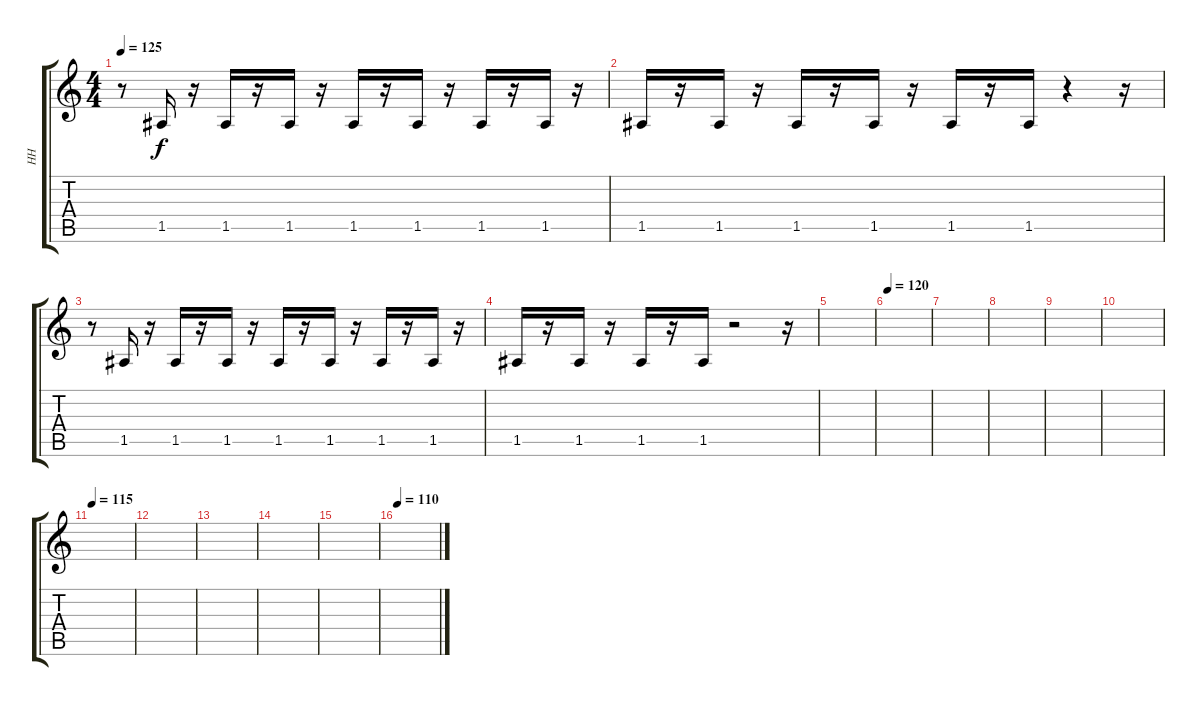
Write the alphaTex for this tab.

\track ("HH" "HH") {instrument acousticguitarsteel}
\staff {score tabs}
\tuning (E4 B3 G3 D3 A2 E2) {hide}
\ts (4 4)
\tempo 125
\clef g2
\ks c
r.8{dy f} 1.5.16 r.16 1.5.16 r.16 1.5.16 r.16 1.5.16 r.16 1.5.16 r.16 1.5.16 r.16 1.5.16 r.16 |
1.5.16 r.16 1.5.16 r.16 1.5.16 r.16 1.5.16 r.16 1.5.16 r.16 1.5.16 r.4 r.16 |
r.8 1.5.16 r.16 1.5.16 r.16 1.5.16 r.16 1.5.16 r.16 1.5.16 r.16 1.5.16 r.16 1.5.16 r.16 |
1.5.16 r.16 1.5.16 r.16 1.5.16 r.16 1.5.16 r.2 r.16 |
|
\tempo 120
|
|
|
|
|
\tempo 115
|
|
|
|
|
\tempo 110
